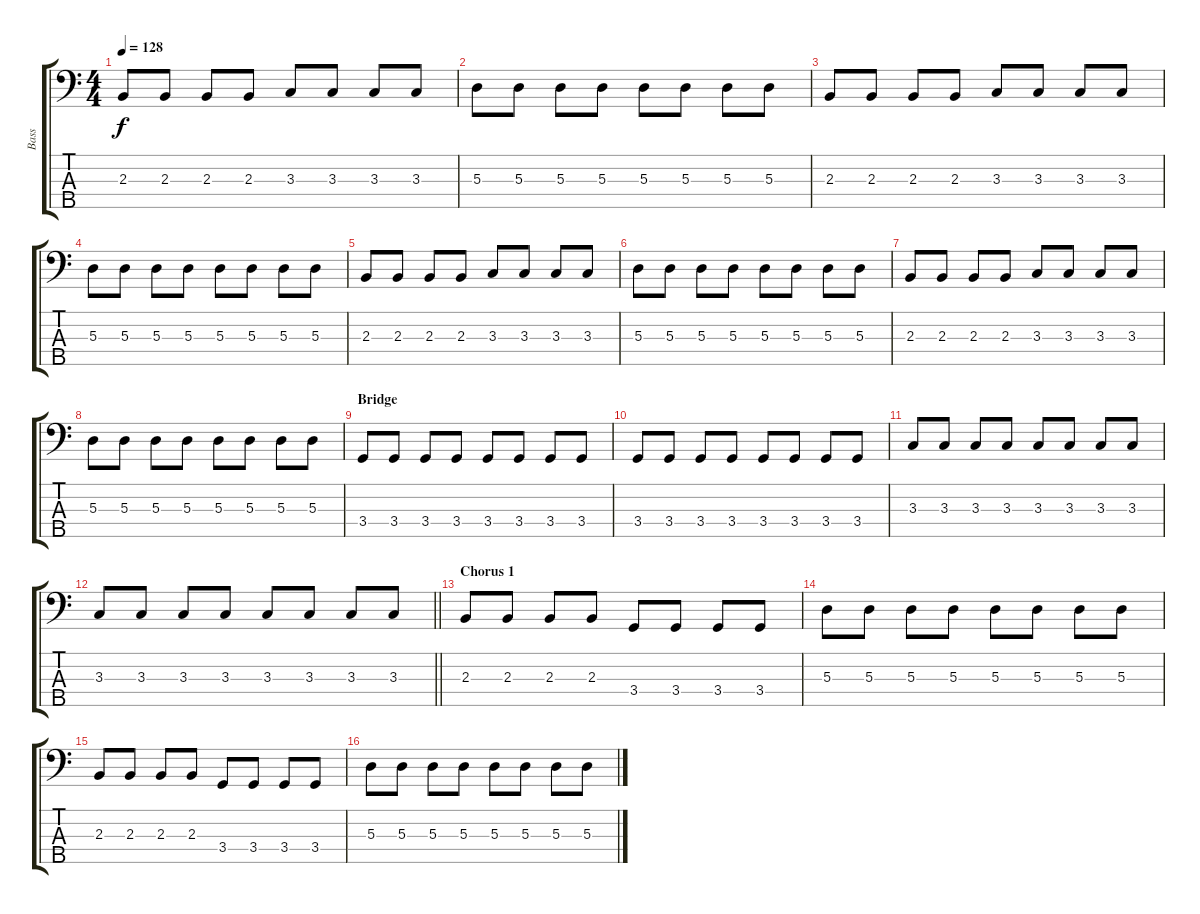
\track ("Bass" "Bass") {instrument electricbasspick}
\staff {score tabs}
\tuning (G2 D2 A1 E1 B0) {hide}
\ts (4 4)
\tempo 128
\clef f4
\ks c
2.3.8{dy f} 2.3.8 2.3.8 2.3.8 3.3.8 3.3.8 3.3.8 3.3.8 |
5.3.8 5.3.8 5.3.8 5.3.8 5.3.8 5.3.8 5.3.8 5.3.8 |
2.3.8 2.3.8 2.3.8 2.3.8 3.3.8 3.3.8 3.3.8 3.3.8 |
5.3.8 5.3.8 5.3.8 5.3.8 5.3.8 5.3.8 5.3.8 5.3.8 |
2.3.8 2.3.8 2.3.8 2.3.8 3.3.8 3.3.8 3.3.8 3.3.8 |
5.3.8 5.3.8 5.3.8 5.3.8 5.3.8 5.3.8 5.3.8 5.3.8 |
2.3.8 2.3.8 2.3.8 2.3.8 3.3.8 3.3.8 3.3.8 3.3.8 |
5.3.8 5.3.8 5.3.8 5.3.8 5.3.8 5.3.8 5.3.8 5.3.8 |
\section ("" "Bridge")
3.4.8 3.4.8 3.4.8 3.4.8 3.4.8 3.4.8 3.4.8 3.4.8 |
3.4.8 3.4.8 3.4.8 3.4.8 3.4.8 3.4.8 3.4.8 3.4.8 |
3.3.8 3.3.8 3.3.8 3.3.8 3.3.8 3.3.8 3.3.8 3.3.8 |
\barLineRight lightlight
3.3.8 3.3.8 3.3.8 3.3.8 3.3.8 3.3.8 3.3.8 3.3.8 |
\section ("" "Chorus 1")
2.3.8 2.3.8 2.3.8 2.3.8 3.4.8 3.4.8 3.4.8 3.4.8 |
5.3.8 5.3.8 5.3.8 5.3.8 5.3.8 5.3.8 5.3.8 5.3.8 |
2.3.8 2.3.8 2.3.8 2.3.8 3.4.8 3.4.8 3.4.8 3.4.8 |
5.3.8 5.3.8 5.3.8 5.3.8 5.3.8 5.3.8 5.3.8 5.3.8
